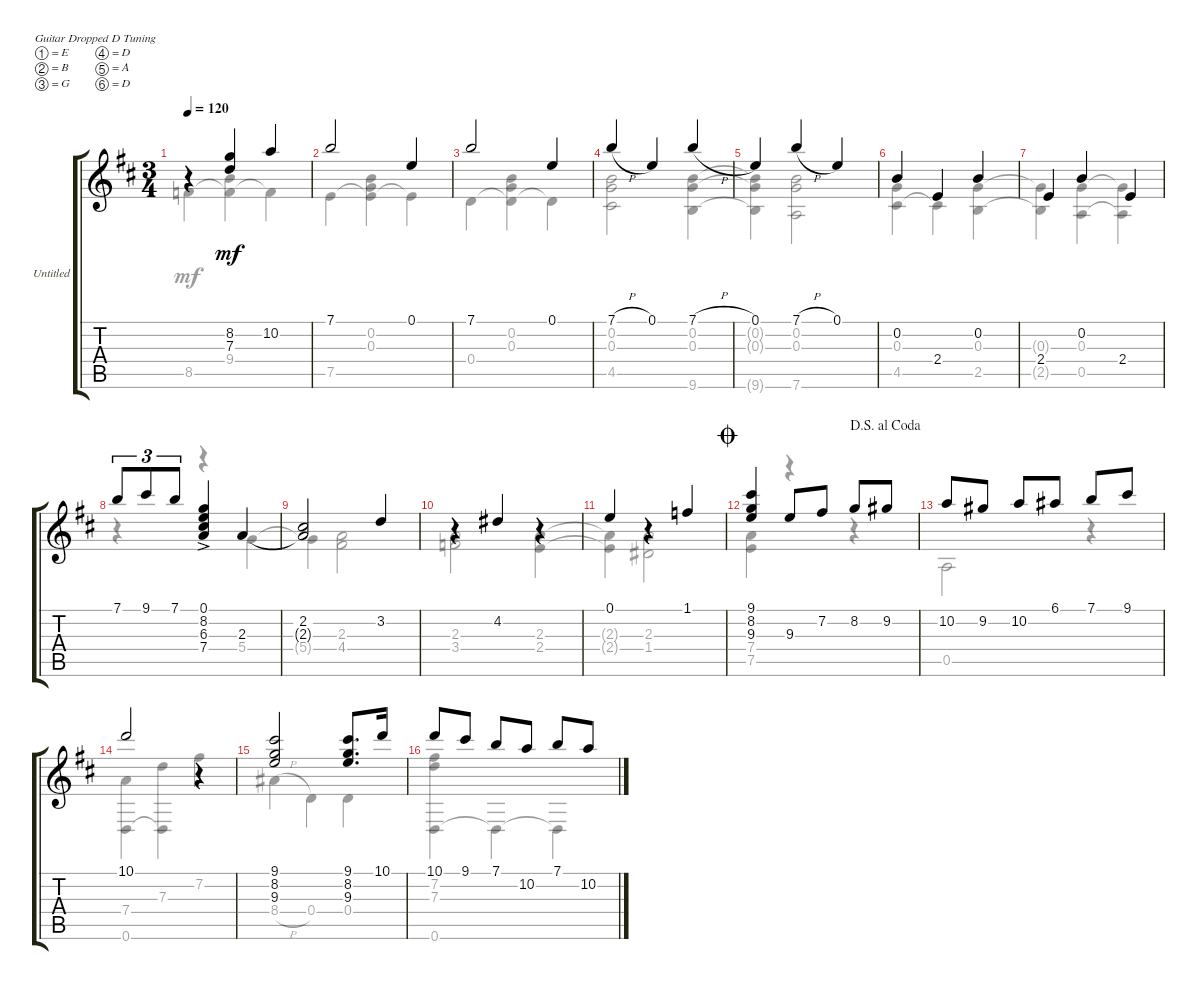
\bracketExtendMode groupsimilarinstruments
\firstSystemTrackNameOrientation horizontal
\otherSystemsTrackNameOrientation horizontal
\track ("Untitled" "Untitled") {instrument acousticguitarnylon}
\staff {score tabs}
\tuning (E4 B3 G3 D3 A2 D2)
\voice
\ts (3 4)
\tempo 120
\clef g2
\ks d
r.4{dy mf} (8.2 7.3).4 10.2.4 |
7.1.2 0.1.4 |
7.1.2 0.1.4 |
7.1{h}.4 0.1.4 7.1{h}.4 |
0.1.4 7.1{h}.4 0.1.4 |
0.2.4 2.4.4 0.2.4 |
2.4.4 0.2.4 2.4.4 |
7.1.8{tu (3 2)} 9.1.8{tu (3 2)} 7.1.8{tu (3 2)} (8.2{ac} 0.1{ac} 6.3{ac} 7.4{ac}).4 2.3.4 |
(2.2 2.3{t}).2 3.2.4 |
r.4 4.2.4 r.4 |
0.1.4 r.4 1.1.4 |
\section ("" "")
\jump coda
\jump dalsegnoalcoda
(9.1 8.2 9.3).4 9.3.8 7.2.8 8.2.8 9.2.8 |
10.2.8 9.2.8 10.2.8 6.1.8 7.1.8 9.1.8 |
10.1.2 r.4 |
(9.1 8.2 9.3).2 (9.1 8.2 9.3).8{d} 10.1.16 |
10.1.8 9.1.8 7.1.8 10.2.8 7.1.8 10.2.8
\voice
\clef g2
\ottava regular
\simile none
\ks d
8.5.4{dy mf} (9.4 8.5{t}).4 8.5{t}.4 |
7.5.4 (0.2 0.3 7.5{t}).4 7.5{t}.4 |
0.4.4 (0.2 0.3 0.4{t}).4 0.4{t}.4 |
(0.2 0.3 4.5).2 (0.2 0.3 9.6).4 |
(0.2{t} 0.3{t} 9.6{t}).4 (0.2 0.3 7.6).2 |
(0.3 4.5).4 4.5{t}.4 (0.3 2.5).4 |
(0.3{t} 2.5{t}).4 (0.3 0.5).4 (0.3{t} 0.5{t}).4 |
r.4 r.4 5.4.4 |
5.4{t}.4 (2.3 4.4).2 |
(2.3 3.4).2 (2.3 2.4).4 |
(2.3{t} 2.4{t}).4 (2.3 1.4).2 |
(7.4 7.5).4 r.4 r.4 |
0.5.2 r.4 |
(7.4 0.6).4 (7.3 0.6{t}).4 7.2.4 |
8.4{h}.4 0.4.4 0.4.4 |
(7.2 7.3 0.6).4 0.6{t}.4 0.6{t}.4
